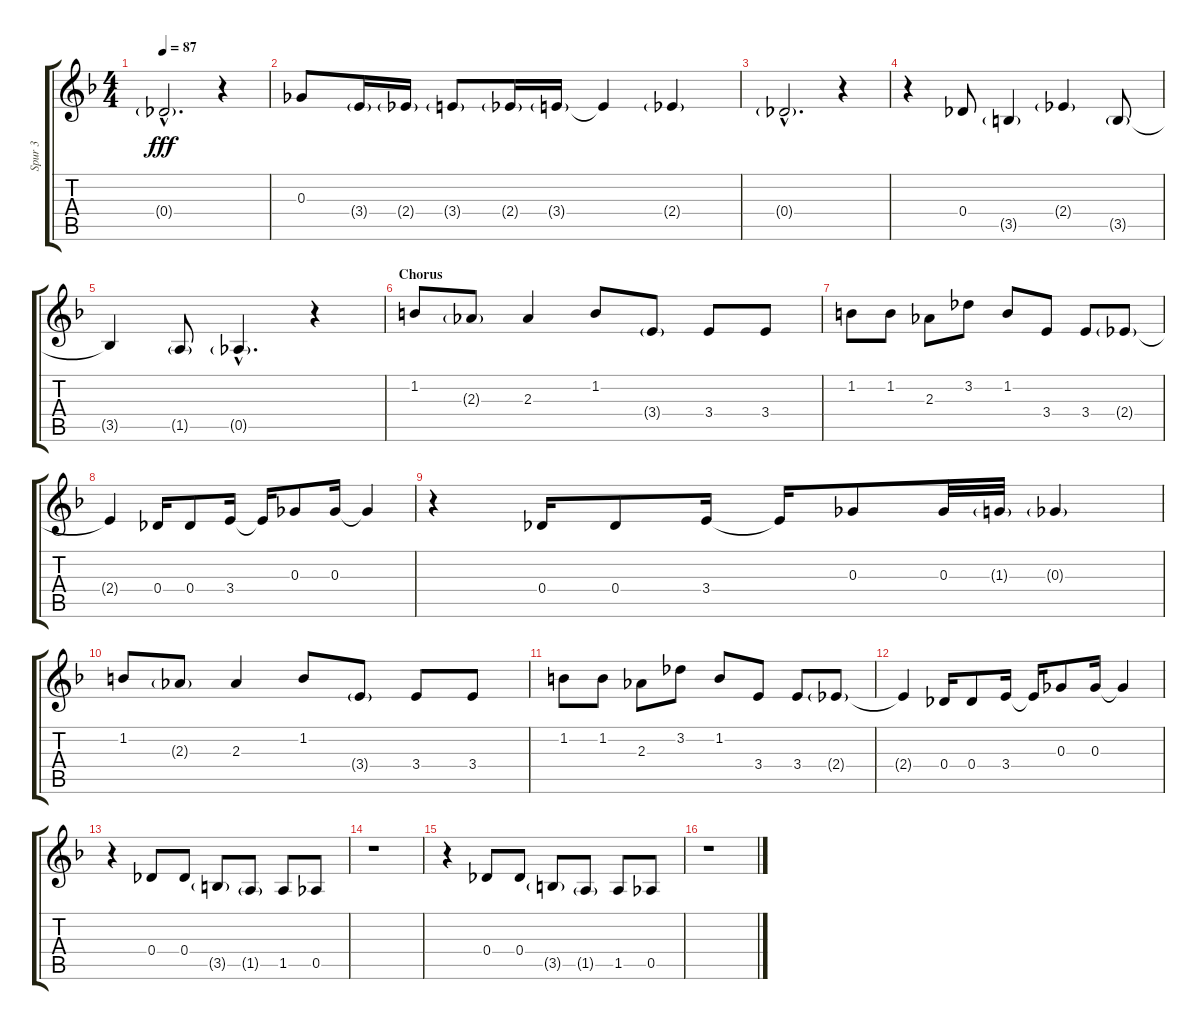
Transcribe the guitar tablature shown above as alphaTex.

\track ("Spur 3" "Spur 3") {instrument overdrivenguitar}
\staff {score tabs}
\tuning (Eb4 Bb3 Gb3 Db3 Ab2 Db2) {hide}
\ts (4 4)
\tempo 87
\clef g2
\ks f
0.4{g hac}.2{d dy fff} r.4 |
0.3.8 3.4{g}.16 2.4{g}.16 3.4{g}.8 2.4{g}.16 3.4{g}.16 3.4{t}.4 2.4{g}.4 |
0.4{g hac}.2{d} r.4 |
r.4 0.4.8 3.5{g}.4 2.4{g}.4 3.5{g}.8 |
3.5{t}.4 1.5{g}.8 0.5{g hac}.4{d} r.4 |
\section ("" "Chorus")
1.2.8 2.3{g}.8 2.3.4 1.2.8 3.4{g}.8 3.4.8 3.4.8 |
1.2.8 1.2.8 2.3.8 3.2.8 1.2.8 3.4.8 3.4.8 2.4{g}.8 |
2.4{t}.4 0.4.16 0.4.8 3.4.16 3.4{t}.16 0.3.8 0.3.16 0.3{t}.4 |
r.4 0.4.16 0.4.8 3.4.16 3.4{t}.16 0.3.8 0.3.32 1.3{g}.32 0.3{g}.4 |
1.2.8 2.3{g}.8 2.3.4 1.2.8 3.4{g}.8 3.4.8 3.4.8 |
1.2.8 1.2.8 2.3.8 3.2.8 1.2.8 3.4.8 3.4.8 2.4{g}.8 |
2.4{t}.4 0.4.16 0.4.8 3.4.16 3.4{t}.16 0.3.8 0.3.16 0.3{t}.4 |
r.4 0.4.8 0.4.8 3.5{g}.8 1.5{g}.8 1.5.8 0.5.8 |
r.1 |
r.4 0.4.8 0.4.8 3.5{g}.8 1.5{g}.8 1.5.8 0.5.8 |
r.1
